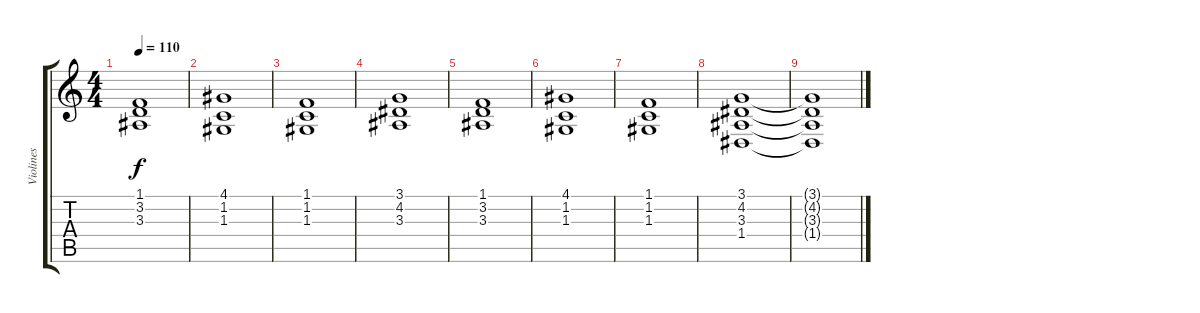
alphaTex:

\track ("Violines" "Violines") {instrument synthstrings1}
\staff {score tabs}
\tuning (E4 B3 G3 D3 A2 E2) {hide}
\ts (4 4)
\tempo 110
\clef g2
\ks c
(1.1 3.2 3.3).1{dy f} |
(4.1 1.2 1.3).1 |
(1.1 1.2 1.3).1 |
(3.1 4.2 3.3).1 |
(1.1 3.2 3.3).1 |
(4.1 1.2 1.3).1 |
(1.1 1.2 1.3).1 |
(3.1 4.2 3.3 1.4).1 |
(3.1{t} 4.2{t} 3.3{t} 1.4{t}).1
